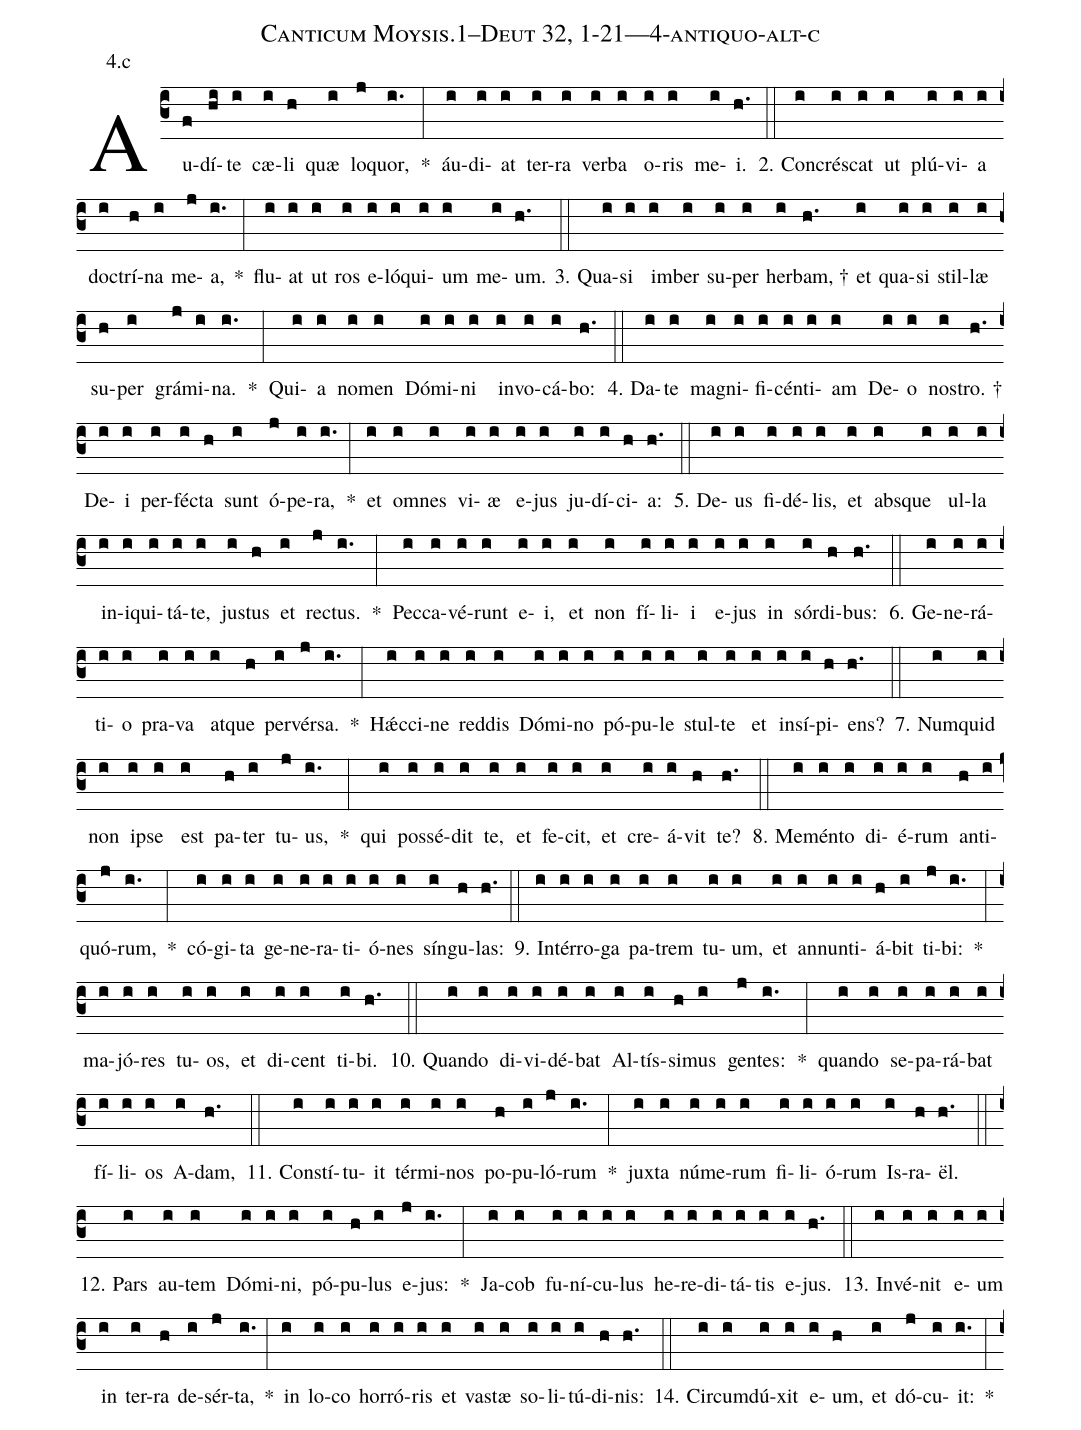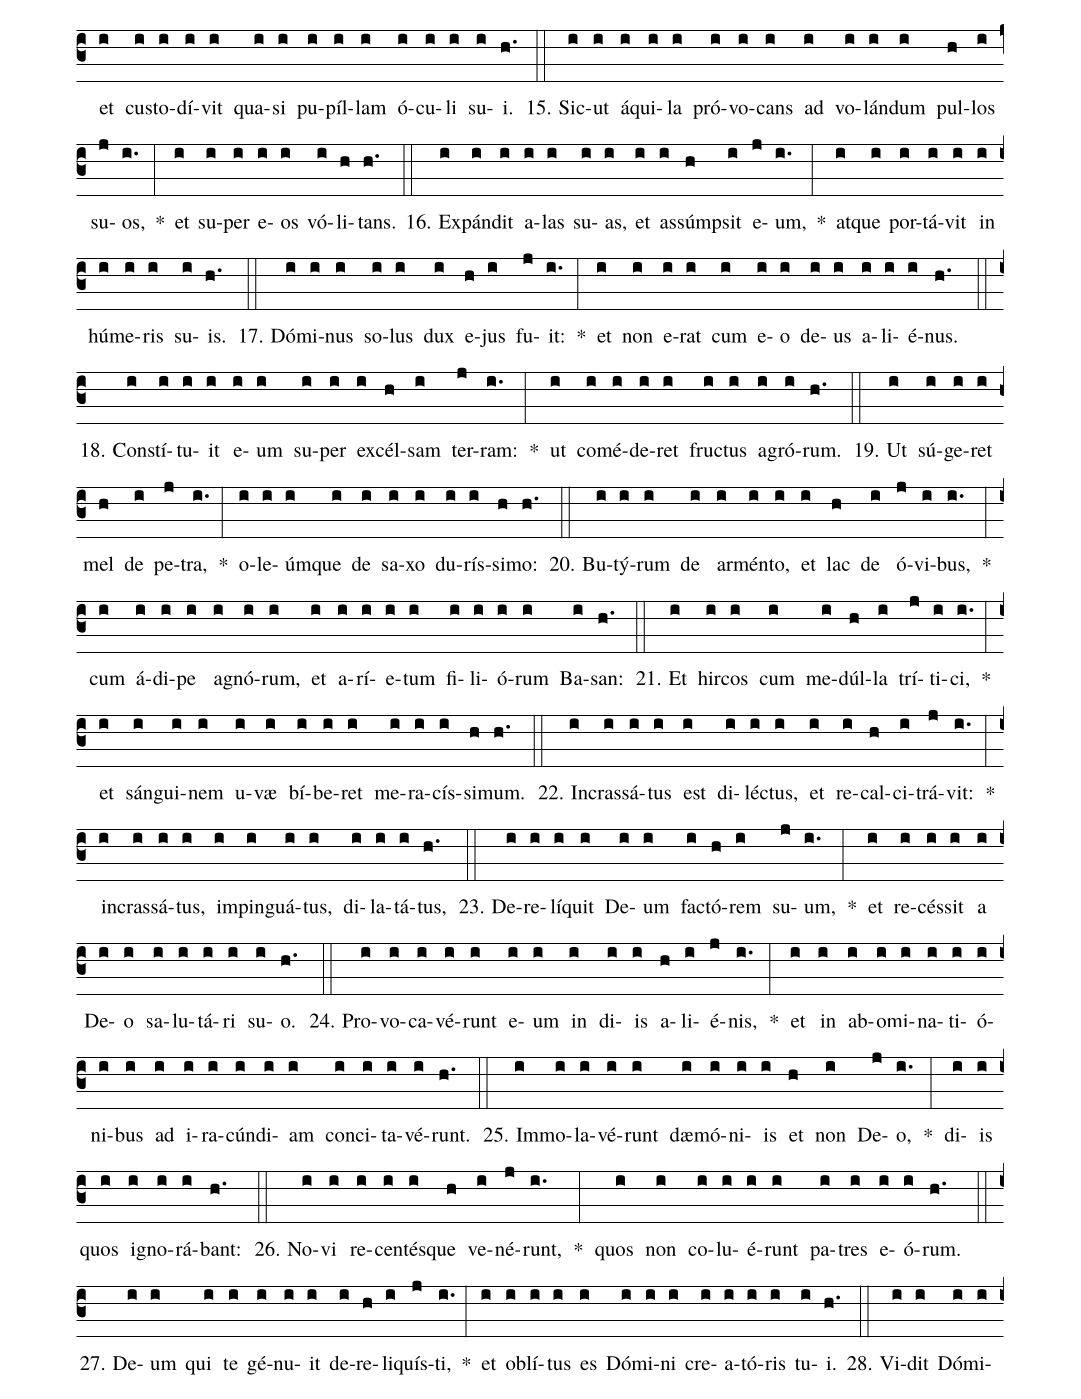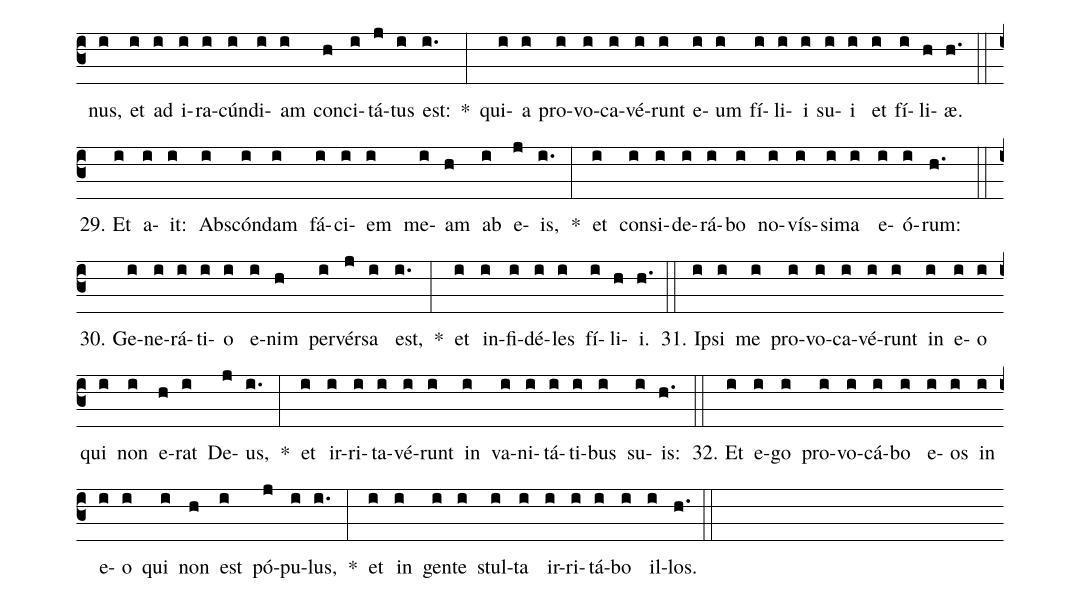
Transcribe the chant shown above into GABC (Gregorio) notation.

name: Canticum Moysis.1--Deut 32, 1-21---4-antiquo-alt-c;
annotation: 4.c;
%%
(c3)Au(f)dí(hi)te(i) cæ(i)li(h) quæ(i) lo(j)quor,(i.) *(:) áu(i)di(i)at(i) ter(i)ra(i) ver(i)ba(i) o(i)ris(i) me(i)i.(h.) (::)
2. Con(i)crés(i)cat(i) ut(i) plú(i)vi(i)a(i) doc(i)trí(h)na(i) me(j)a,(i.) *(:) flu(i)at(i) ut(i) ros(i) e(i)ló(i)qui(i)um(i) me(i)um.(h.) (::)
3. Qua(i)si(i) im(i)ber(i) su(i)per(i) her(i)bam, †(h.) et(i) qua(i)si(i) stil(i)læ(i) su(h)per(i) grá(j)mi(i)na.(i.) *(:) Qui(i)a(i) no(i)men(i) Dó(i)mi(i)ni(i) in(i)vo(i)cá(i)bo:(h.) (::)
4. Da(i)te(i) ma(i)gni(i)fi(i)cén(i)ti(i)am(i) De(i)o(i) nos(i)tro. †(h.) De(i)i(i) per(i)féc(i)ta(h) sunt(i) ó(j)pe(i)ra,(i.) *(:) et(i) om(i)nes(i) vi(i)æ(i) e(i)jus(i) ju(i)dí(i)ci(h)a:(h.) (::)
5. De(i)us(i) fi(i)dé(i)lis,(i) et(i) abs(i)que(i) ul(i)la(i) in(i)i(i)qui(i)tá(i)te,(i) jus(i)tus(h) et(i) rec(j)tus.(i.) *(:) Pec(i)ca(i)vé(i)runt(i) e(i)i,(i) et(i) non(i) fí(i)li(i)i(i) e(i)jus(i) in(i) sór(i)di(h)bus:(h.) (::)
6. Ge(i)ne(i)rá(i)ti(i)o(i) pra(i)va(i) at(i)que(h) per(i)vér(j)sa.(i.) *(:) Hǽc(i)ci(i)ne(i) red(i)dis(i) Dó(i)mi(i)no(i) pó(i)pu(i)le(i) stul(i)te(i) et(i) in(i)sí(i)pi(h)ens?(h.) (::)
7. Num(i)quid(i) non(i) ip(i)se(i) est(i) pa(h)ter(i) tu(j)us,(i.) *(:) qui(i) pos(i)sé(i)dit(i) te,(i) et(i) fe(i)cit,(i) et(i) cre(i)á(i)vit(h) te?(h.) (::)
8. Me(i)mén(i)to(i) di(i)é(i)rum(i) an(h)ti(i)quó(j)rum,(i.) *(:) có(i)gi(i)ta(i) ge(i)ne(i)ra(i)ti(i)ó(i)nes(i) sín(i)gu(h)las:(h.) (::)
9. In(i)tér(i)ro(i)ga(i) pa(i)trem(i) tu(i)um,(i) et(i) an(i)nun(i)ti(i)á(h)bit(i) ti(j)bi:(i.) *(:) ma(i)jó(i)res(i) tu(i)os,(i) et(i) di(i)cent(i) ti(i)bi.(h.) (::)
10. Quan(i)do(i) di(i)vi(i)dé(i)bat(i) Al(i)tís(i)si(h)mus(i) gen(j)tes:(i.) *(:) quan(i)do(i) se(i)pa(i)rá(i)bat(i) fí(i)li(i)os(i) A(i)dam,(h.) (::)
11. Con(i)stí(i)tu(i)it(i) tér(i)mi(i)nos(i) po(h)pu(i)ló(j)rum(i.) *(:) jux(i)ta(i) nú(i)me(i)rum(i) fi(i)li(i)ó(i)rum(i) Is(i)ra(h)ël.(h.) (::)
12. Pars(i) au(i)tem(i) Dó(i)mi(i)ni,(i) pó(i)pu(h)lus(i) e(j)jus:(i.) *(:) Ja(i)cob(i) fu(i)ní(i)cu(i)lus(i) he(i)re(i)di(i)tá(i)tis(i) e(i)jus.(h.) (::)
13. In(i)vé(i)nit(i) e(i)um(i) in(i) ter(i)ra(h) de(i)sér(j)ta,(i.) *(:) in(i) lo(i)co(i) hor(i)ró(i)ris(i) et(i) vas(i)tæ(i) so(i)li(i)tú(i)di(h)nis:(h.) (::)
14. Cir(i)cum(i)dú(i)xit(i) e(i)um,(h) et(i) dó(j)cu(i)it:(i.) *(:) et(i) cus(i)to(i)dí(i)vit(i) qua(i)si(i) pu(i)píl(i)lam(i) ó(i)cu(i)li(i) su(i)i.(h.) (::)
15. Sic(i)ut(i) á(i)qui(i)la(i) pró(i)vo(i)cans(i) ad(i) vo(i)lán(i)dum(i) pul(h)los(i) su(j)os,(i.) *(:) et(i) su(i)per(i) e(i)os(i) vó(i)li(h)tans.(h.) (::)
16. Ex(i)pán(i)dit(i) a(i)las(i) su(i)as,(i) et(i) as(i)súmp(h)sit(i) e(j)um,(i.) *(:) at(i)que(i) por(i)tá(i)vit(i) in(i) hú(i)me(i)ris(i) su(i)is.(h.) (::)
17. Dó(i)mi(i)nus(i) so(i)lus(i) dux(i) e(h)jus(i) fu(j)it:(i.) *(:) et(i) non(i) e(i)rat(i) cum(i) e(i)o(i) de(i)us(i) a(i)li(i)é(i)nus.(h.) (::)
18. Con(i)stí(i)tu(i)it(i) e(i)um(i) su(i)per(i) ex(i)cél(h)sam(i) ter(j)ram:(i.) *(:) ut(i) com(i)é(i)de(i)ret(i) fruc(i)tus(i) a(i)gró(i)rum.(h.) (::)
19. Ut(i) sú(i)ge(i)ret(i) mel(h) de(i) pe(j)tra,(i.) *(:) o(i)le(i)úm(i)que(i) de(i) sa(i)xo(i) du(i)rís(i)si(h)mo:(h.) (::)
20. Bu(i)tý(i)rum(i) de(i) ar(i)mén(i)to,(i) et(i) lac(h) de(i) ó(j)vi(i)bus,(i.) *(:) cum(i) á(i)di(i)pe(i) a(i)gnó(i)rum,(i) et(i) a(i)rí(i)e(i)tum(i) fi(i)li(i)ó(i)rum(i) Ba(i)san:(h.) (::)
21. Et(i) hir(i)cos(i) cum(i) me(i)dúl(h)la(i) trí(j)ti(i)ci,(i.) *(:) et(i) sán(i)gui(i)nem(i) u(i)væ(i) bí(i)be(i)ret(i) me(i)ra(i)cís(i)si(h)mum.(h.) (::)
22. In(i)cras(i)sá(i)tus(i) est(i) di(i)léc(i)tus,(i) et(i) re(i)cal(h)ci(i)trá(j)vit:(i.) *(:) in(i)cras(i)sá(i)tus,(i) im(i)pin(i)guá(i)tus,(i) di(i)la(i)tá(i)tus,(h.) (::)
23. De(i)re(i)lí(i)quit(i) De(i)um(i) fac(i)tó(h)rem(i) su(j)um,(i.) *(:) et(i) re(i)cés(i)sit(i) a(i) De(i)o(i) sa(i)lu(i)tá(i)ri(i) su(i)o.(h.) (::)
24. Pro(i)vo(i)ca(i)vé(i)runt(i) e(i)um(i) in(i) di(i)is(i) a(h)li(i)é(j)nis,(i.) *(:) et(i) in(i) ab(i)o(i)mi(i)na(i)ti(i)ó(i)ni(i)bus(i) ad(i) i(i)ra(i)cún(i)di(i)am(i) con(i)ci(i)ta(i)vé(i)runt.(h.) (::)
25. Im(i)mo(i)la(i)vé(i)runt(i) dæ(i)mó(i)ni(i)is(i) et(h) non(i) De(j)o,(i.) *(:) di(i)is(i) quos(i) i(i)gno(i)rá(i)bant:(h.) (::)
26. No(i)vi(i) re(i)cen(i)tés(i)que(h) ve(i)né(j)runt,(i.) *(:) quos(i) non(i) co(i)lu(i)é(i)runt(i) pa(i)tres(i) e(i)ó(i)rum.(h.) (::)
27. De(i)um(i) qui(i) te(i) gé(i)nu(i)it(i) de(i)re(h)li(i)quís(j)ti,(i.) *(:) et(i) ob(i)lí(i)tus(i) es(i) Dó(i)mi(i)ni(i) cre(i)a(i)tó(i)ris(i) tu(i)i.(h.) (::)
28. Vi(i)dit(i) Dó(i)mi(i)nus,(i) et(i) ad(i) i(i)ra(i)cún(i)di(i)am(i) con(h)ci(i)tá(j)tus(i) est:(i.) *(:) qui(i)a(i) pro(i)vo(i)ca(i)vé(i)runt(i) e(i)um(i) fí(i)li(i)i(i) su(i)i(i) et(i) fí(i)li(h)æ.(h.) (::)
29. Et(i) a(i)it:(i) Abs(i)cón(i)dam(i) fá(i)ci(i)em(i) me(i)am(h) ab(i) e(j)is,(i.) *(:) et(i) con(i)si(i)de(i)rá(i)bo(i) no(i)vís(i)si(i)ma(i) e(i)ó(i)rum:(h.) (::)
30. Ge(i)ne(i)rá(i)ti(i)o(i) e(i)nim(h) per(i)vér(j)sa(i) est,(i.) *(:) et(i) in(i)fi(i)dé(i)les(i) fí(i)li(h)i.(h.) (::)
31. Ip(i)si(i) me(i) pro(i)vo(i)ca(i)vé(i)runt(i) in(i) e(i)o(i) qui(i) non(i) e(h)rat(i) De(j)us,(i.) *(:) et(i) ir(i)ri(i)ta(i)vé(i)runt(i) in(i) va(i)ni(i)tá(i)ti(i)bus(i) su(i)is:(h.) (::)
32. Et(i) e(i)go(i) pro(i)vo(i)cá(i)bo(i) e(i)os(i) in(i) e(i)o(i) qui(i) non(h) est(i) pó(j)pu(i)lus,(i.) *(:) et(i) in(i) gen(i)te(i) stul(i)ta(i) ir(i)ri(i)tá(i)bo(i) il(i)los.(h.) (::)
